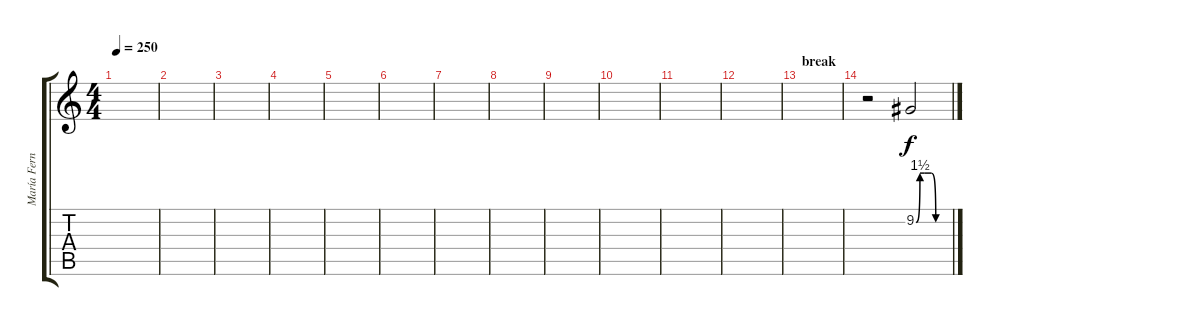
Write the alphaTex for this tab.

\track ("María Fernanda (voz)" "María Fern") {instrument lead3calliope}
\staff {score tabs}
\tuning (E4 B3 G3 D3 A2 E2) {hide}
\ts (4 4)
\tempo 250
\clef g2
\ks c
|
|
|
|
\section ("" "")
|
|
|
|
|
|
|
|
\section ("" "break")
|
r.2 9.2{be (custom 0 0 7 6 15 6 28 6 36 0 45 0 60 0)}.2
